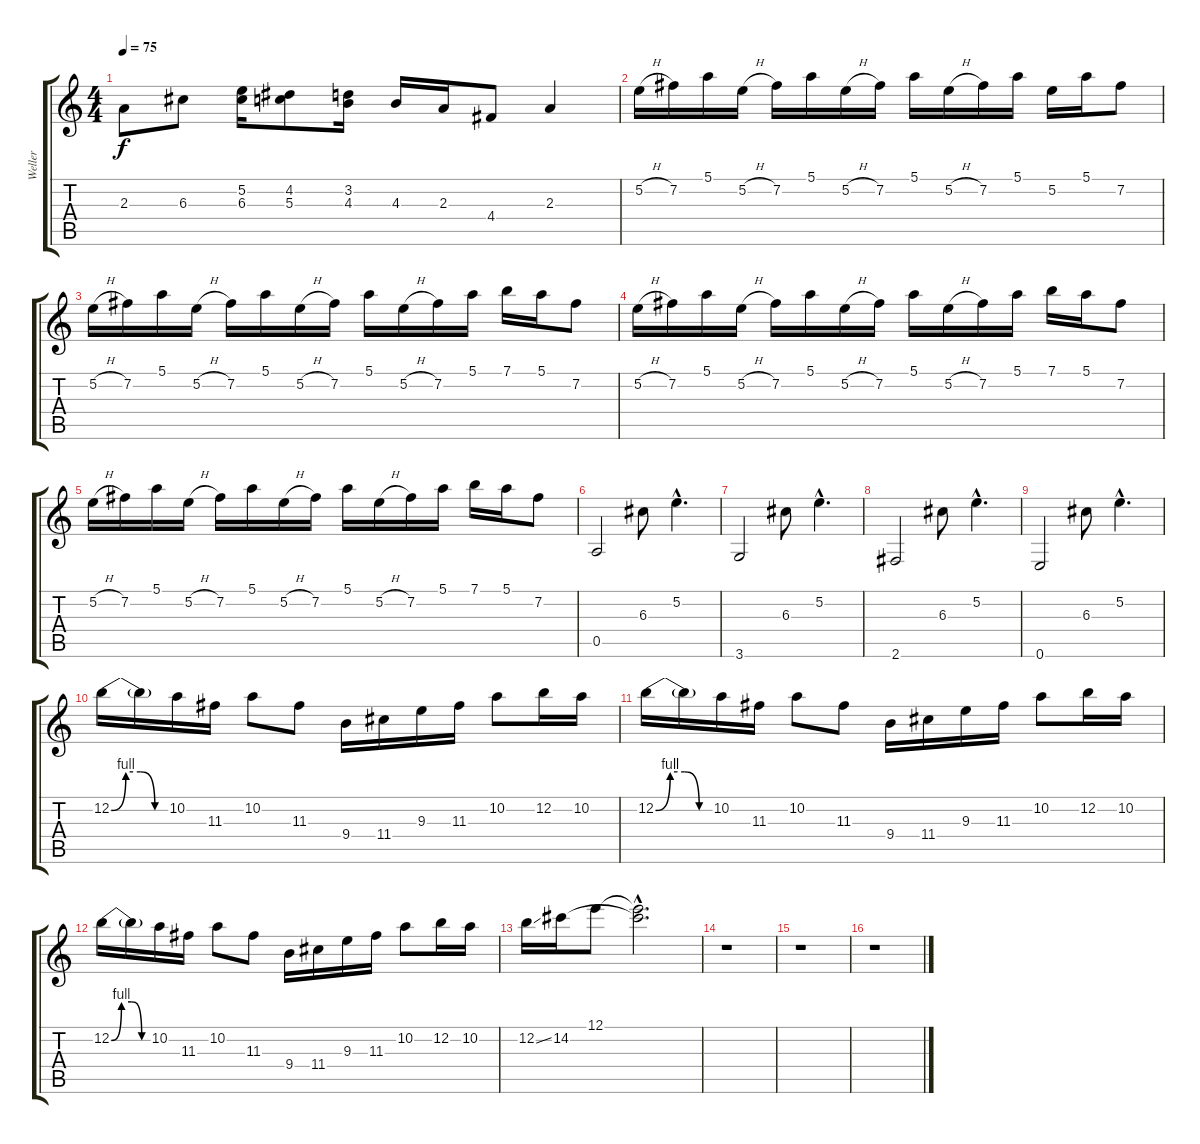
\track ("Weller" "Weller") {instrument distortionguitar}
\staff {score tabs}
\tuning (E4 B3 G3 D3 A2 E2) {hide}
\ts (4 4)
\tempo 75
\clef g2
\ks c
2.3.8{dy f} 6.3.8 (5.2 6.3).16 (4.2 5.3).8 (3.2 4.3).16 4.3.16 2.3.16 4.4.8 2.3.4 |
5.2{h}.16 7.2.16 5.1.16 5.2{h}.16 7.2.16 5.1.16 5.2{h}.16 7.2.16 5.1.16 5.2{h}.16 7.2.16 5.1.16 5.2.16 5.1.16 7.2.8 |
5.2{h}.16 7.2.16 5.1.16 5.2{h}.16 7.2.16 5.1.16 5.2{h}.16 7.2.16 5.1.16 5.2{h}.16 7.2.16 5.1.16 7.1.16 5.1.16 7.2.8 |
5.2{h}.16 7.2.16 5.1.16 5.2{h}.16 7.2.16 5.1.16 5.2{h}.16 7.2.16 5.1.16 5.2{h}.16 7.2.16 5.1.16 7.1.16 5.1.16 7.2.8 |
5.2{h}.16 7.2.16 5.1.16 5.2{h}.16 7.2.16 5.1.16 5.2{h}.16 7.2.16 5.1.16 5.2{h}.16 7.2.16 5.1.16 7.1.16 5.1.16 7.2.8 |
0.5.2 6.3.8 5.2{hac}.4{d} |
3.6.2 6.3.8 5.2{hac}.4{d} |
2.6.2 6.3.8 5.2{hac}.4{d} |
0.6.2 6.3.8 5.2{hac}.4{d} |
12.2{be (custom 0 0 15 4 30 4 45 0 60 0)}.16 12.2{t}.16 10.2.16 11.3.16 10.2.8 11.3.8 9.4.16 11.4.16 9.3.16 11.3.16 10.2.8 12.2.16 10.2.16 |
12.2{be (custom 0 0 15 4 30 4 45 0 60 0)}.16 12.2{t}.16 10.2.16 11.3.16 10.2.8 11.3.8 9.4.16 11.4.16 9.3.16 11.3.16 10.2.8 12.2.16 10.2.16 |
12.2{be (custom 0 0 15 4 30 4 45 0 60 0)}.16 12.2{t}.16 10.2.16 11.3.16 10.2.8 11.3.8 9.4.16 11.4.16 9.3.16 11.3.16 10.2.8 12.2.16 10.2.16 |
12.2{ss}.16 14.2.16 12.1.8 (12.1{hac t} 14.2{hac t}).2{d} |
r.1 |
r.1 |
r.1
